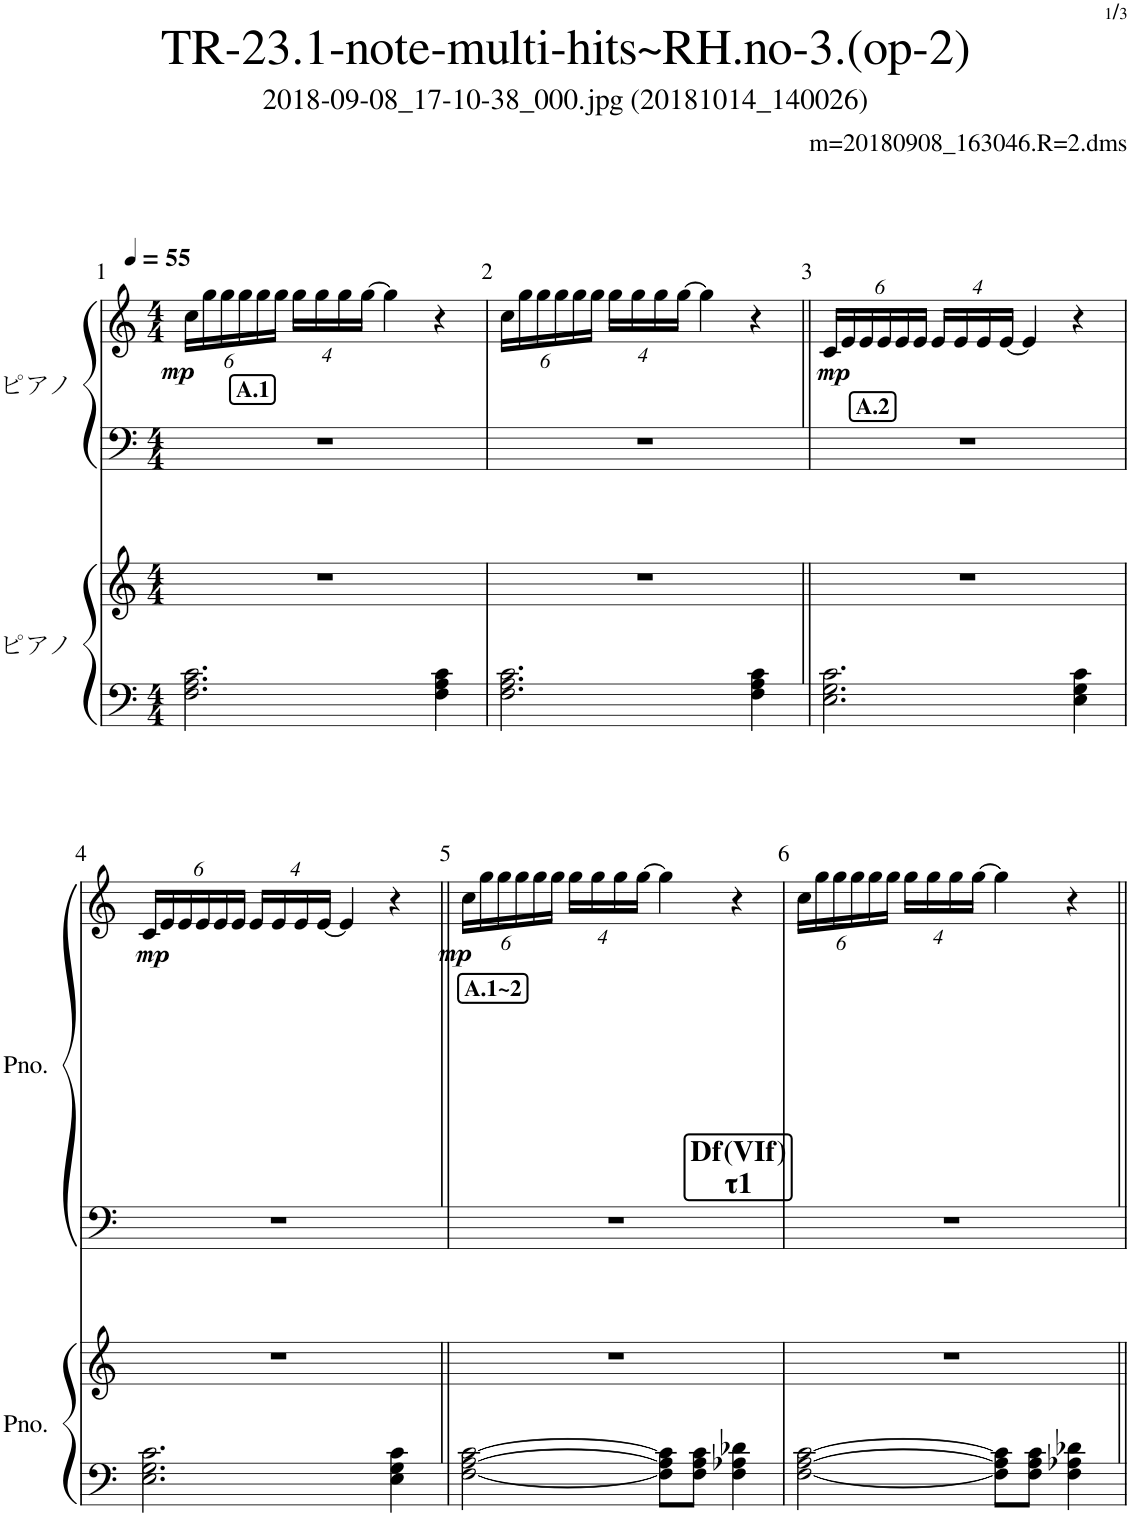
**kern	**kern	**kern	**kern	**dynam
*part2	*part2	*part1	*part1	*part1
*staff4	*staff3	*staff2	*staff1	*staff1/2
*I"ピアノ	*	*I"ピアノ	*	*
*clefF4	*clefG2	*clefF4	*clefG2	*
*k[]	*k[]	*k[]	*k[]	*
*M4/4	*M4/4	*M4/4	*M4/4	*
*MM55	*MM55	*MM55	*MM55	*
*	*	*	*Xbrackettup	*
!!LO:REH:place=s1:b:B:cj:fs=11:t=A.1
=1	=1	=1	=1	=1
!	!	!	!	!LO:DY:b
2.F\ 2.A\ 2.c\	1r	1r	24cc\LL	mp
.	.	.	24gg\	.
.	.	.	24gg\	.
.	.	.	24gg\	.
.	.	.	24gg\	.
.	.	.	24gg\JJ	.
.	.	.	16gg\LL	.
.	.	.	16gg\	.
.	.	.	16gg\	.
.	.	.	[16gg\JJ	.
.	.	.	4gg\]	.
4F\ 4A\ 4c\	.	.	4r	.
=2	=2	=2	=2	=2
2.F\ 2.A\ 2.c\	1r	1r	24cc\LL	.
.	.	.	24gg\	.
.	.	.	24gg\	.
.	.	.	24gg\	.
.	.	.	24gg\	.
.	.	.	24gg\JJ	.
.	.	.	16gg\LL	.
.	.	.	16gg\	.
.	.	.	16gg\	.
.	.	.	[16gg\JJ	.
.	.	.	4gg\]	.
4F\ 4A\ 4c\	.	.	4r	.
!!LO:REH:place=s1:b:B:cj:fs=11:t=A.2
=3||	=3||	=3||	=3||	=3||
!	!	!	!	!LO:DY:b
2.E\ 2.G\ 2.c\	1r	1r	24c/LL	mp
.	.	.	24e/	.
.	.	.	24e/	.
.	.	.	24e/	.
.	.	.	24e/	.
.	.	.	24e/JJ	.
.	.	.	16e/LL	.
.	.	.	16e/	.
.	.	.	16e/	.
.	.	.	[16e/JJ	.
.	.	.	4e/]	.
4E\ 4G\ 4c\	.	.	4r	.
!!LO:LB:g=z
=4	=4	=4	=4	=4
!	!	!	!	!LO:DY:b
2.E\ 2.G\ 2.c\	1r	1r	24c/LL	mp
.	.	.	24e/	.
.	.	.	24e/	.
.	.	.	24e/	.
.	.	.	24e/	.
.	.	.	24e/JJ	.
.	.	.	16e/LL	.
.	.	.	16e/	.
.	.	.	16e/	.
.	.	.	[16e/JJ	.
.	.	.	4e/]	.
4E\ 4G\ 4c\	.	.	4r	.
!!LO:REH:place=s1:b:t=τ1:qo=3
!!LO:REH:place=s1:b:B:cj:fs=14:t=Df(Ⅵf):qo=3
!!LO:REH:place=s1:b:B:cj:fs=11:t=A.1~2
=5||	=5||	=5||	=5||	=5||
!	!	!	!	!LO:DY:b
[2F\ [2A\ [2c\	1r	1r	24cc\LL	mp
.	.	.	24gg\	.
.	.	.	24gg\	.
.	.	.	24gg\	.
.	.	.	24gg\	.
.	.	.	24gg\JJ	.
.	.	.	16gg\LL	.
.	.	.	16gg\	.
.	.	.	16gg\	.
.	.	.	[16gg\JJ	.
8F\] 8A\] 8c\]L	.	.	4gg\]	.
8F\ 8A\ 8c\J	.	.	.	.
4F\ 4A-X\ 4d-X\	.	.	4r	.
=6	=6	=6	=6	=6
[2F\ [2A\ [2c\	1r	1r	24cc\LL	.
.	.	.	24gg\	.
.	.	.	24gg\	.
.	.	.	24gg\	.
.	.	.	24gg\	.
.	.	.	24gg\JJ	.
.	.	.	16gg\LL	.
.	.	.	16gg\	.
.	.	.	16gg\	.
.	.	.	[16gg\JJ	.
8F\] 8A\] 8c\]L	.	.	4gg\]	.
8F\ 8A\ 8c\J	.	.	.	.
4F\ 4A-X\ 4d-X\	.	.	4r	.
=||	=||	=||	=||	=||
*-	*-	*-	*-	*-
